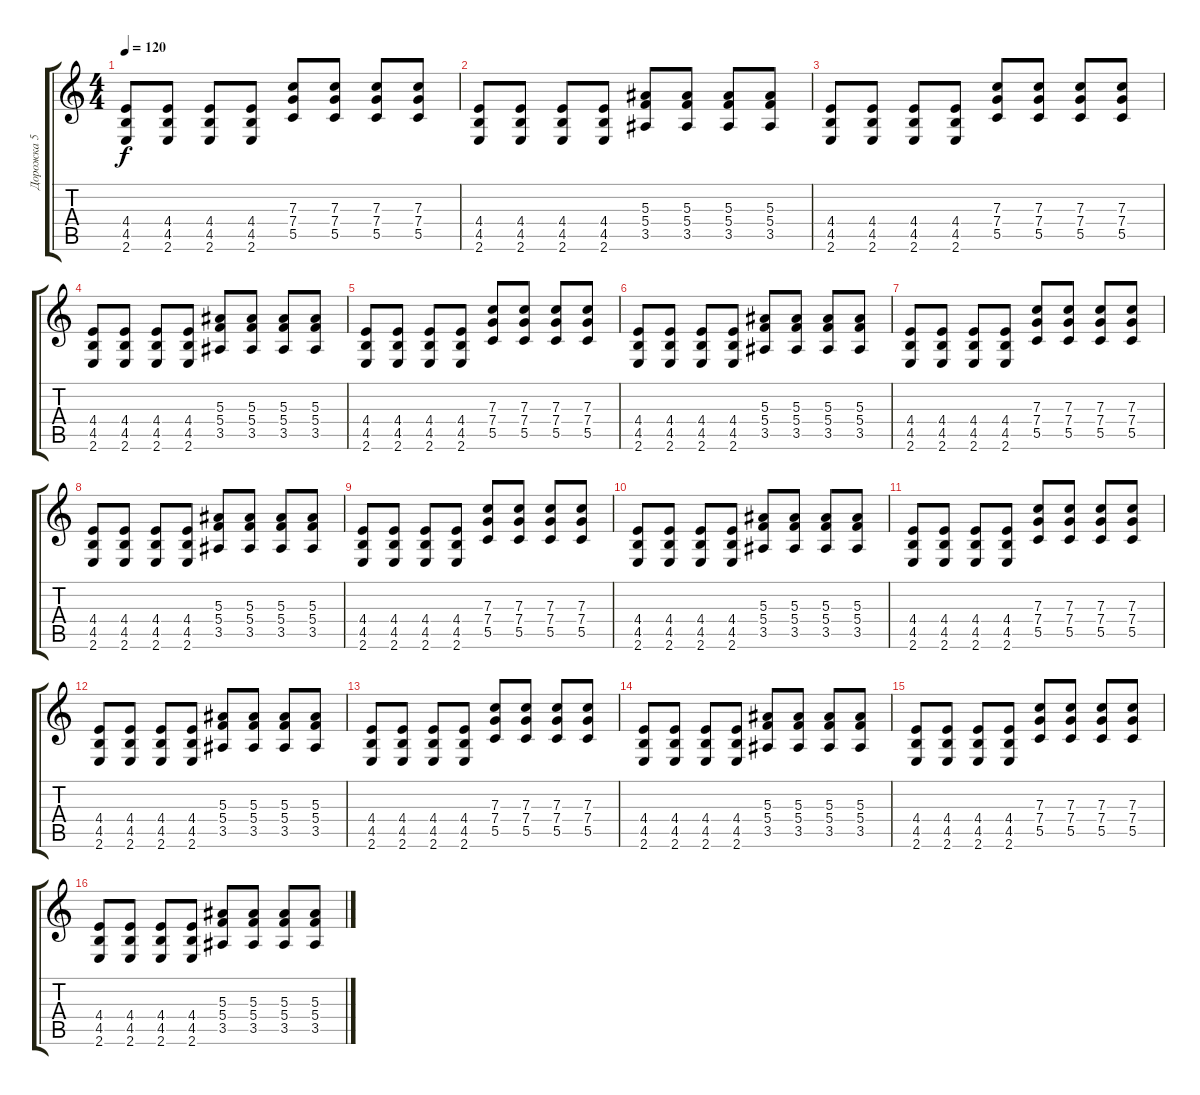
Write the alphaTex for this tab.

\track ("Дорожка 5" "Дорожка 5") {instrument distortionguitar}
\staff {score tabs}
\tuning (D4 A3 F3 C3 G2 D2) {hide}
\ts (4 4)
\tempo 120
\clef g2
\ks c
(4.4 4.5 2.6).8{dy f} (4.4 4.5 2.6).8 (4.4 4.5 2.6).8 (4.4 4.5 2.6).8 (7.3 7.4 5.5).8 (7.3 7.4 5.5).8 (7.3 7.4 5.5).8 (7.3 7.4 5.5).8 |
(4.4 4.5 2.6).8 (4.4 4.5 2.6).8 (4.4 4.5 2.6).8 (4.4 4.5 2.6).8 (5.3 5.4 3.5).8 (5.3 5.4 3.5).8 (5.3 5.4 3.5).8 (5.3 5.4 3.5).8 |
(4.4 4.5 2.6).8 (4.4 4.5 2.6).8 (4.4 4.5 2.6).8 (4.4 4.5 2.6).8 (7.3 7.4 5.5).8 (7.3 7.4 5.5).8 (7.3 7.4 5.5).8 (7.3 7.4 5.5).8 |
(4.4 4.5 2.6).8 (4.4 4.5 2.6).8 (4.4 4.5 2.6).8 (4.4 4.5 2.6).8 (5.3 5.4 3.5).8 (5.3 5.4 3.5).8 (5.3 5.4 3.5).8 (5.3 5.4 3.5).8 |
(4.4 4.5 2.6).8 (4.4 4.5 2.6).8 (4.4 4.5 2.6).8 (4.4 4.5 2.6).8 (7.3 7.4 5.5).8 (7.3 7.4 5.5).8 (7.3 7.4 5.5).8 (7.3 7.4 5.5).8 |
(4.4 4.5 2.6).8 (4.4 4.5 2.6).8 (4.4 4.5 2.6).8 (4.4 4.5 2.6).8 (5.3 5.4 3.5).8 (5.3 5.4 3.5).8 (5.3 5.4 3.5).8 (5.3 5.4 3.5).8 |
(4.4 4.5 2.6).8 (4.4 4.5 2.6).8 (4.4 4.5 2.6).8 (4.4 4.5 2.6).8 (7.3 7.4 5.5).8 (7.3 7.4 5.5).8 (7.3 7.4 5.5).8 (7.3 7.4 5.5).8 |
(4.4 4.5 2.6).8 (4.4 4.5 2.6).8 (4.4 4.5 2.6).8 (4.4 4.5 2.6).8 (5.3 5.4 3.5).8 (5.3 5.4 3.5).8 (5.3 5.4 3.5).8 (5.3 5.4 3.5).8 |
(4.4 4.5 2.6).8 (4.4 4.5 2.6).8 (4.4 4.5 2.6).8 (4.4 4.5 2.6).8 (7.3 7.4 5.5).8 (7.3 7.4 5.5).8 (7.3 7.4 5.5).8 (7.3 7.4 5.5).8 |
(4.4 4.5 2.6).8 (4.4 4.5 2.6).8 (4.4 4.5 2.6).8 (4.4 4.5 2.6).8 (5.3 5.4 3.5).8 (5.3 5.4 3.5).8 (5.3 5.4 3.5).8 (5.3 5.4 3.5).8 |
(4.4 4.5 2.6).8 (4.4 4.5 2.6).8 (4.4 4.5 2.6).8 (4.4 4.5 2.6).8 (7.3 7.4 5.5).8 (7.3 7.4 5.5).8 (7.3 7.4 5.5).8 (7.3 7.4 5.5).8 |
(4.4 4.5 2.6).8 (4.4 4.5 2.6).8 (4.4 4.5 2.6).8 (4.4 4.5 2.6).8 (5.3 5.4 3.5).8 (5.3 5.4 3.5).8 (5.3 5.4 3.5).8 (5.3 5.4 3.5).8 |
(4.4 4.5 2.6).8 (4.4 4.5 2.6).8 (4.4 4.5 2.6).8 (4.4 4.5 2.6).8 (7.3 7.4 5.5).8 (7.3 7.4 5.5).8 (7.3 7.4 5.5).8 (7.3 7.4 5.5).8 |
(4.4 4.5 2.6).8 (4.4 4.5 2.6).8 (4.4 4.5 2.6).8 (4.4 4.5 2.6).8 (5.3 5.4 3.5).8 (5.3 5.4 3.5).8 (5.3 5.4 3.5).8 (5.3 5.4 3.5).8 |
(4.4 4.5 2.6).8 (4.4 4.5 2.6).8 (4.4 4.5 2.6).8 (4.4 4.5 2.6).8 (7.3 7.4 5.5).8 (7.3 7.4 5.5).8 (7.3 7.4 5.5).8 (7.3 7.4 5.5).8 |
(4.4 4.5 2.6).8 (4.4 4.5 2.6).8 (4.4 4.5 2.6).8 (4.4 4.5 2.6).8 (5.3 5.4 3.5).8 (5.3 5.4 3.5).8 (5.3 5.4 3.5).8 (5.3 5.4 3.5).8
